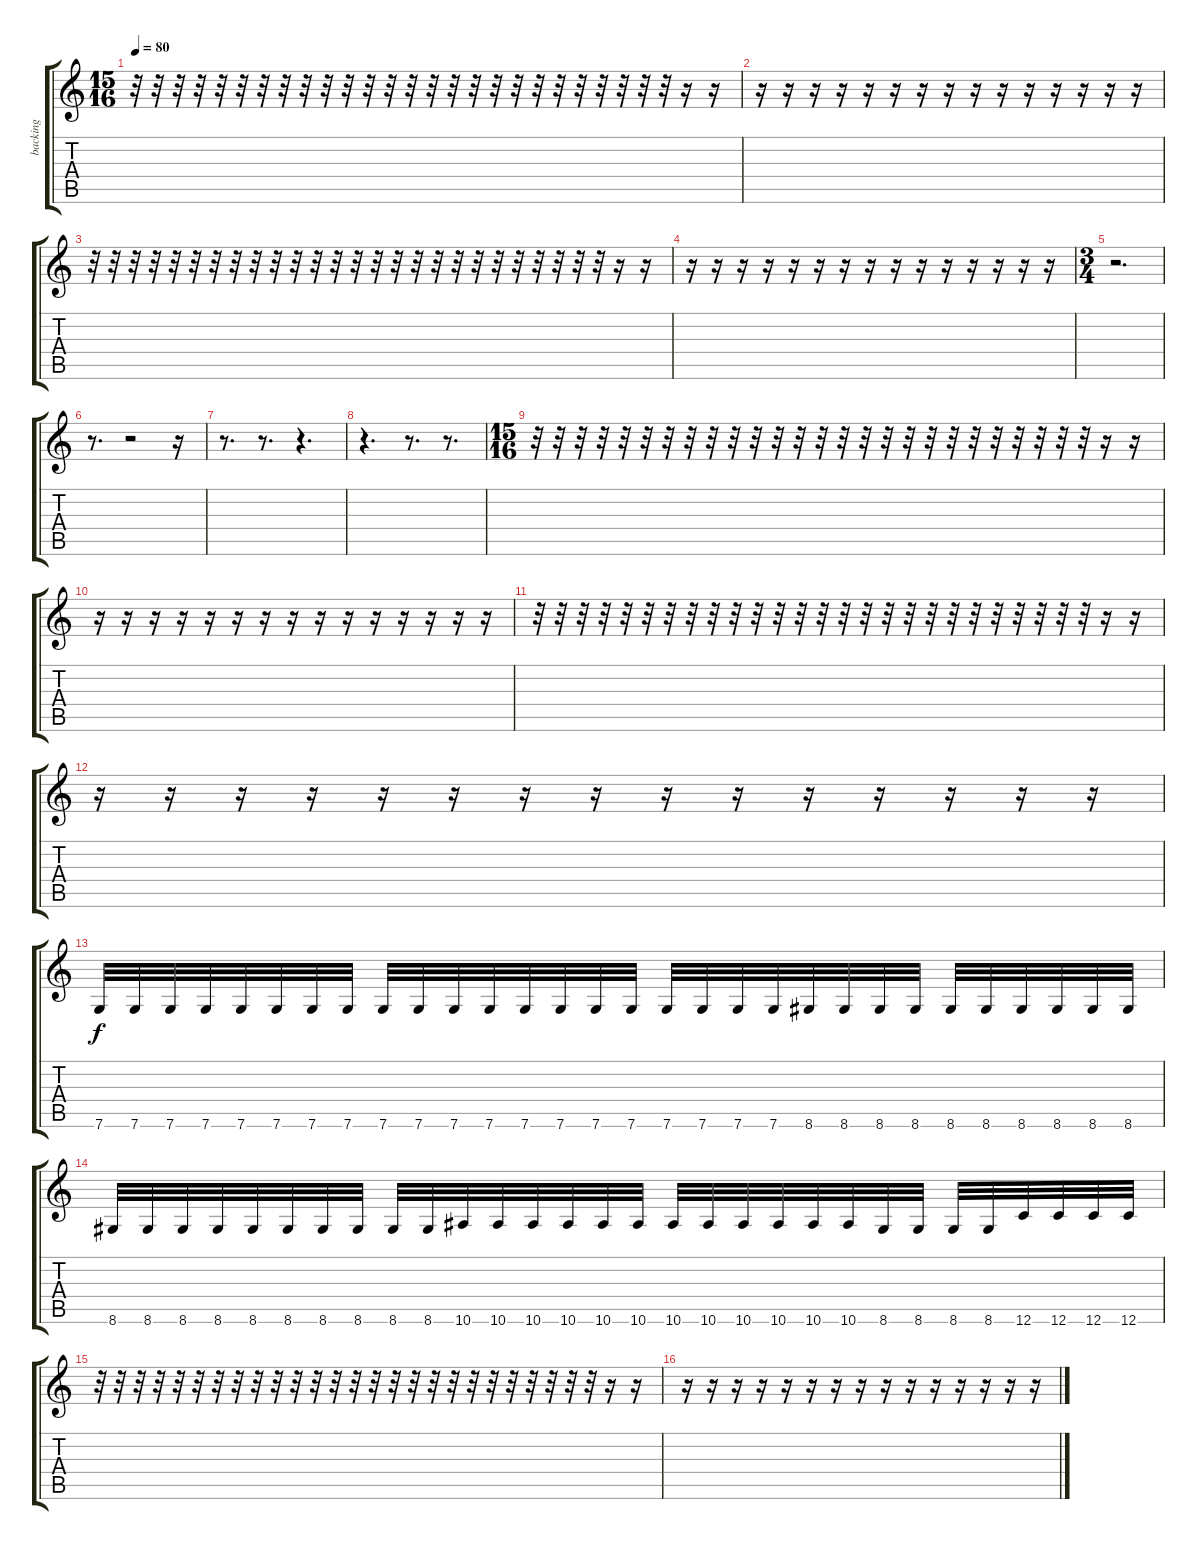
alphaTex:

\track ("backing" "backing") {instrument distortionguitar}
\staff {score tabs}
\tuning (D4 A3 F3 C3 G2 C2) {hide}
\ts (15 16)
\tempo 80
\clef g2
\ks c
r.32{dy f} r.32 r.32 r.32 r.32 r.32 r.32 r.32 r.32 r.32 r.32 r.32 r.32 r.32 r.32 r.32 r.32 r.32 r.32 r.32 r.32 r.32 r.32 r.32 r.32 r.32 r.16 r.16 |
r.16 r.16 r.16 r.16 r.16 r.16 r.16 r.16 r.16 r.16 r.16 r.16 r.16 r.16 r.16 |
r.32 r.32 r.32 r.32 r.32 r.32 r.32 r.32 r.32 r.32 r.32 r.32 r.32 r.32 r.32 r.32 r.32 r.32 r.32 r.32 r.32 r.32 r.32 r.32 r.32 r.32 r.16 r.16 |
r.16 r.16 r.16 r.16 r.16 r.16 r.16 r.16 r.16 r.16 r.16 r.16 r.16 r.16 r.16 |
\ts (3 4)
r.2{d} |
r.8{d} r.2 r.16 |
r.8{d} r.8{d} r.4{d} |
r.4{d} r.8{d} r.8{d} |
\ts (15 16)
r.32 r.32 r.32 r.32 r.32 r.32 r.32 r.32 r.32 r.32 r.32 r.32 r.32 r.32 r.32 r.32 r.32 r.32 r.32 r.32 r.32 r.32 r.32 r.32 r.32 r.32 r.16 r.16 |
r.16 r.16 r.16 r.16 r.16 r.16 r.16 r.16 r.16 r.16 r.16 r.16 r.16 r.16 r.16 |
r.32 r.32 r.32 r.32 r.32 r.32 r.32 r.32 r.32 r.32 r.32 r.32 r.32 r.32 r.32 r.32 r.32 r.32 r.32 r.32 r.32 r.32 r.32 r.32 r.32 r.32 r.16 r.16 |
r.16 r.16 r.16 r.16 r.16 r.16 r.16 r.16 r.16 r.16 r.16 r.16 r.16 r.16 r.16 |
7.6.32 7.6.32 7.6.32 7.6.32 7.6.32 7.6.32 7.6.32 7.6.32 7.6.32 7.6.32 7.6.32 7.6.32 7.6.32 7.6.32 7.6.32 7.6.32 7.6.32 7.6.32 7.6.32 7.6.32 8.6.32 8.6.32 8.6.32 8.6.32 8.6.32 8.6.32 8.6.32 8.6.32 8.6.32 8.6.32 |
8.6.32 8.6.32 8.6.32 8.6.32 8.6.32 8.6.32 8.6.32 8.6.32 8.6.32 8.6.32 10.6.32 10.6.32 10.6.32 10.6.32 10.6.32 10.6.32 10.6.32 10.6.32 10.6.32 10.6.32 10.6.32 10.6.32 8.6.32 8.6.32 8.6.32 8.6.32 12.6.32 12.6.32 12.6.32 12.6.32 |
r.32 r.32 r.32 r.32 r.32 r.32 r.32 r.32 r.32 r.32 r.32 r.32 r.32 r.32 r.32 r.32 r.32 r.32 r.32 r.32 r.32 r.32 r.32 r.32 r.32 r.32 r.16 r.16 |
r.16 r.16 r.16 r.16 r.16 r.16 r.16 r.16 r.16 r.16 r.16 r.16 r.16 r.16 r.16
